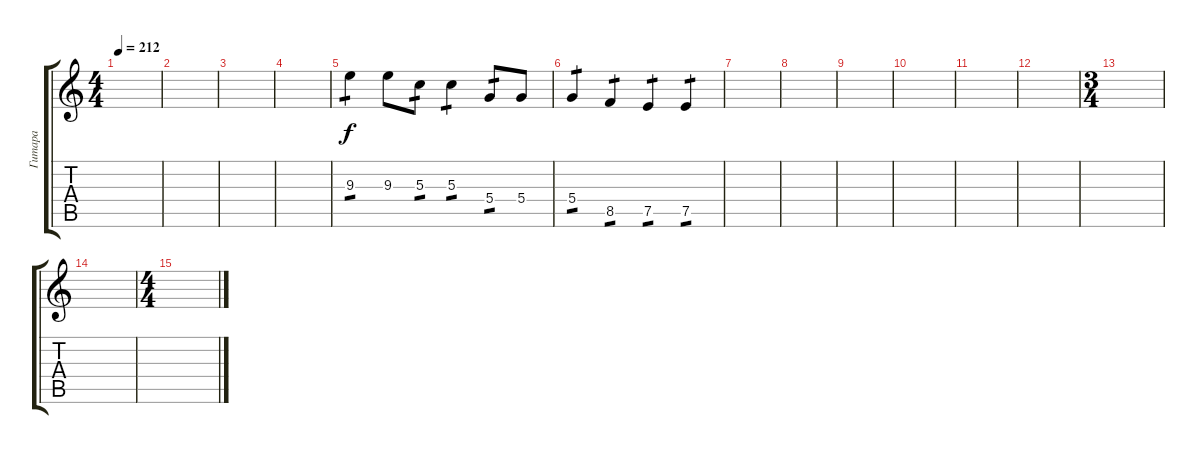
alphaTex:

\track ("Гитара" "Гитара") {instrument overdrivenguitar}
\staff {score tabs}
\tuning (E4 B3 G3 D3 A2 E2) {hide}
\ts (4 4)
\tempo 212
\clef g2
\ks c
|
|
|
|
9.3.4{tp 1} 9.3.8 5.3.8{tp 1} 5.3.4{tp 1} 5.4.8{tp 1} 5.4.8 |
5.4.4{tp 1} 8.5.4{tp 1} 7.5.4{tp 1} 7.5.4{tp 1} |
|
|
|
|
|
|
\ts (3 4)
|
|
\ts (4 4)
